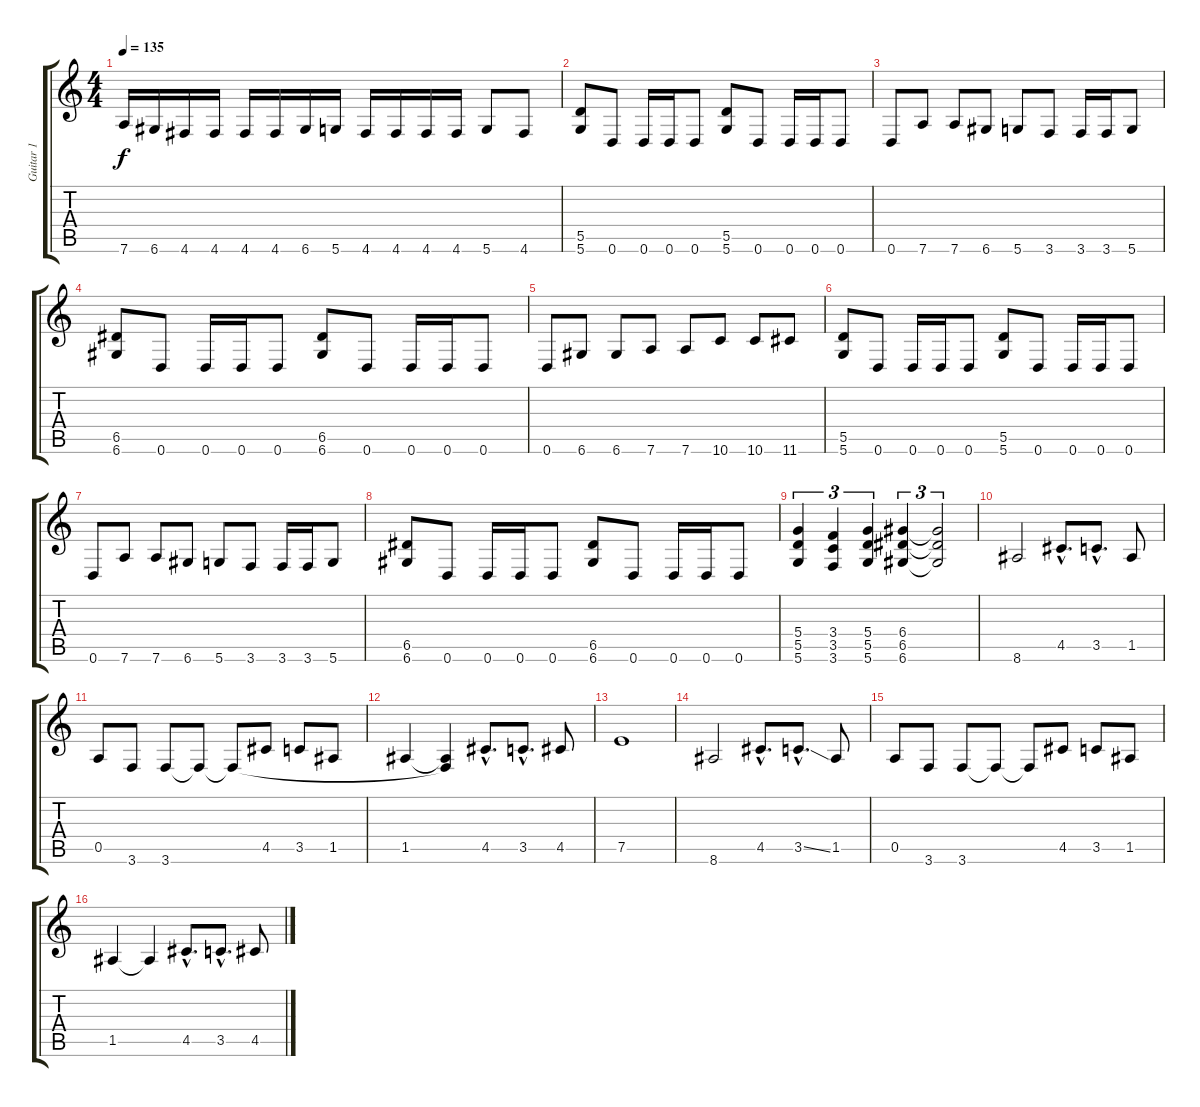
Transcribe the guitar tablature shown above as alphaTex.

\track ("Guitar 1" "Guitar 1") {instrument distortionguitar}
\staff {score tabs}
\tuning (E4 B3 G3 D3 A2 D2) {hide}
\ts (4 4)
\tempo 135
\clef g2
\ks c
7.6.16{dy f} 6.6.16 4.6.16 4.6.16 4.6.16 4.6.16 6.6.16 5.6.16 4.6.16 4.6.16 4.6.16 4.6.16 5.6.8 4.6.8 |
(5.5 5.6).8 0.6.8 0.6.16 0.6.16 0.6.8 (5.5 5.6).8 0.6.8 0.6.16 0.6.16 0.6.8 |
0.6.8 7.6.8 7.6.8 6.6.8 5.6.8 3.6.8 3.6.16 3.6.16 5.6.8 |
(6.5 6.6).8 0.6.8 0.6.16 0.6.16 0.6.8 (6.5 6.6).8 0.6.8 0.6.16 0.6.16 0.6.8 |
0.6.8 6.6.8 6.6.8 7.6.8 7.6.8 10.6.8 10.6.8 11.6.8 |
(5.5 5.6).8 0.6.8 0.6.16 0.6.16 0.6.8 (5.5 5.6).8 0.6.8 0.6.16 0.6.16 0.6.8 |
0.6.8 7.6.8 7.6.8 6.6.8 5.6.8 3.6.8 3.6.16 3.6.16 5.6.8 |
(6.5 6.6).8 0.6.8 0.6.16 0.6.16 0.6.8 (6.5 6.6).8 0.6.8 0.6.16 0.6.16 0.6.8 |
(5.4 5.5 5.6).4{tu (3 2)} (3.4 3.5 3.6).4{tu (3 2)} (5.4 5.5 5.6).4{tu (3 2)} (6.4 6.5 6.6).4{tu (3 2)} (6.4{t} 6.5{t} 6.6{t}).2{tu (3 2)} |
8.6.2 4.5{hac}.8{d} 3.5{hac}.8{d} 1.5.8 |
0.5.8 3.6.8 3.6.8 3.6{t}.8 3.6{t}.8 4.5.8 3.5.8 1.5.8 |
1.5.4 (1.5{t} 3.6{t}).4 4.5{hac}.8{d} 3.5{hac}.8{d} 4.5.8 |
7.5.1 |
8.6.2 4.5{hac}.8{d} 3.5{ss hac}.8{d} 1.5.8 |
0.5.8 3.6.8 3.6.8 3.6{t}.8 3.6{t}.8 4.5.8 3.5.8 1.5.8 |
1.5.4 1.5{t}.4 4.5{hac}.8{d} 3.5{hac}.8{d} 4.5.8
